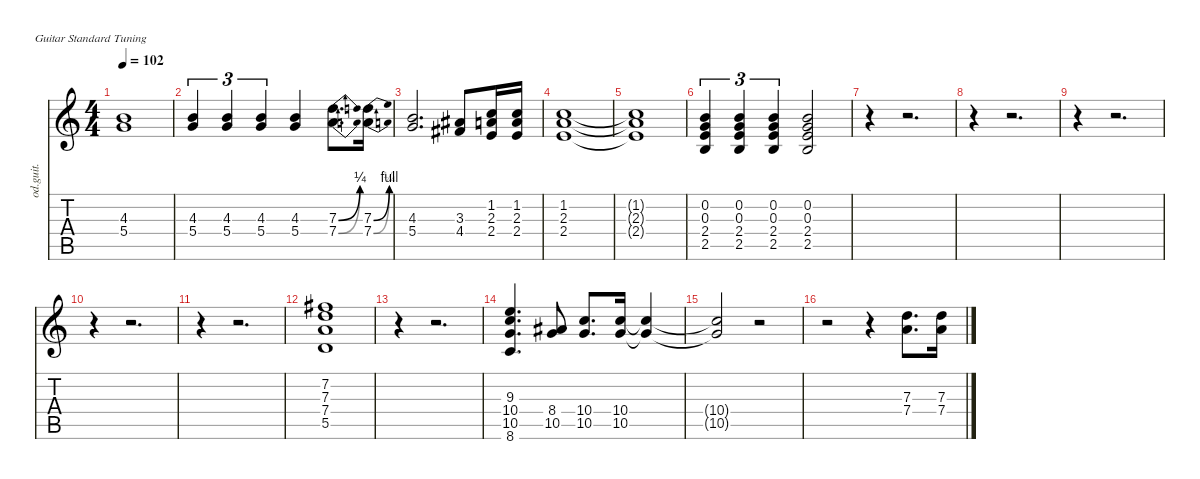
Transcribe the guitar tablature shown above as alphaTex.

\defaultSystemsLayout 4
\hideDynamics
\bracketExtendMode nobrackets
\otherSystemsTrackNameOrientation horizontal
\track ("David Gilmour" "od.guit.") {instrument overdrivenguitar}
\staff {score tabs}
\tuning (E4 B3 G3 D3 A2 E2)
\ts (4 4)
\tempo 102
\clef g2
\ks c
(4.3 5.4).1{dy f beam Up} |
(4.3 5.4).4{tu (3 2) beam Up} (4.3 5.4).4{tu (3 2) beam Up} (4.3 5.4).4{tu (3 2) beam Up} (4.3 5.4).4{beam Up} (7.3{be (bend 0 0 30 1)} 7.4{be (bend 0 0 30 1)}).8{d beam Down} (7.3{be (bend 0 0 30 4)} 7.4{be (bend 0 0 30 1)}).16{beam Down} |
(4.3 5.4).2{d beam Up} (3.3{acc #} 4.4{acc #}).8{beam Up} (1.2 2.3 2.4).16{beam Up} (1.2 2.3 2.4).16{beam Up} |
(1.2 2.3 2.4).1{beam Up} |
(1.2{t} 2.3{t} 2.4{t}).1{beam Up} |
(0.2 0.3 2.4 2.5).4{tu (3 2) beam Up} (0.2 0.3 2.4 2.5).4{tu (3 2) beam Up} (0.2 0.3 2.4 2.5).4{tu (3 2) beam Up} (0.2 0.3 2.4 2.5).2{beam Up} |
r.4{beam Down} r.2{d beam Down} |
r.4{beam Down} r.2{d beam Down} |
r.4{beam Down} r.2{d beam Down} |
r.4{beam Down} r.2{d beam Down} |
r.4{beam Down} r.2{d beam Down} |
(7.2{acc #} 7.3 7.4 5.5).1{beam Up} |
r.4{beam Down} r.2{d beam Down} |
(9.3 10.4 10.5 8.6).4{d beam Up} (8.4{acc #} 10.5).8{beam Up} (10.4 10.5).8{d beam Up} (10.4 10.5).16{beam Up} (10.4{t} 10.5{t}).4{beam Up} |
(10.4{t} 10.5{t}).2{beam Up} r.2{beam Up} |
r.2{beam Down} r.4{beam Down} (7.3 7.4).8{d beam Down} (7.3 7.4).16{beam Down}
